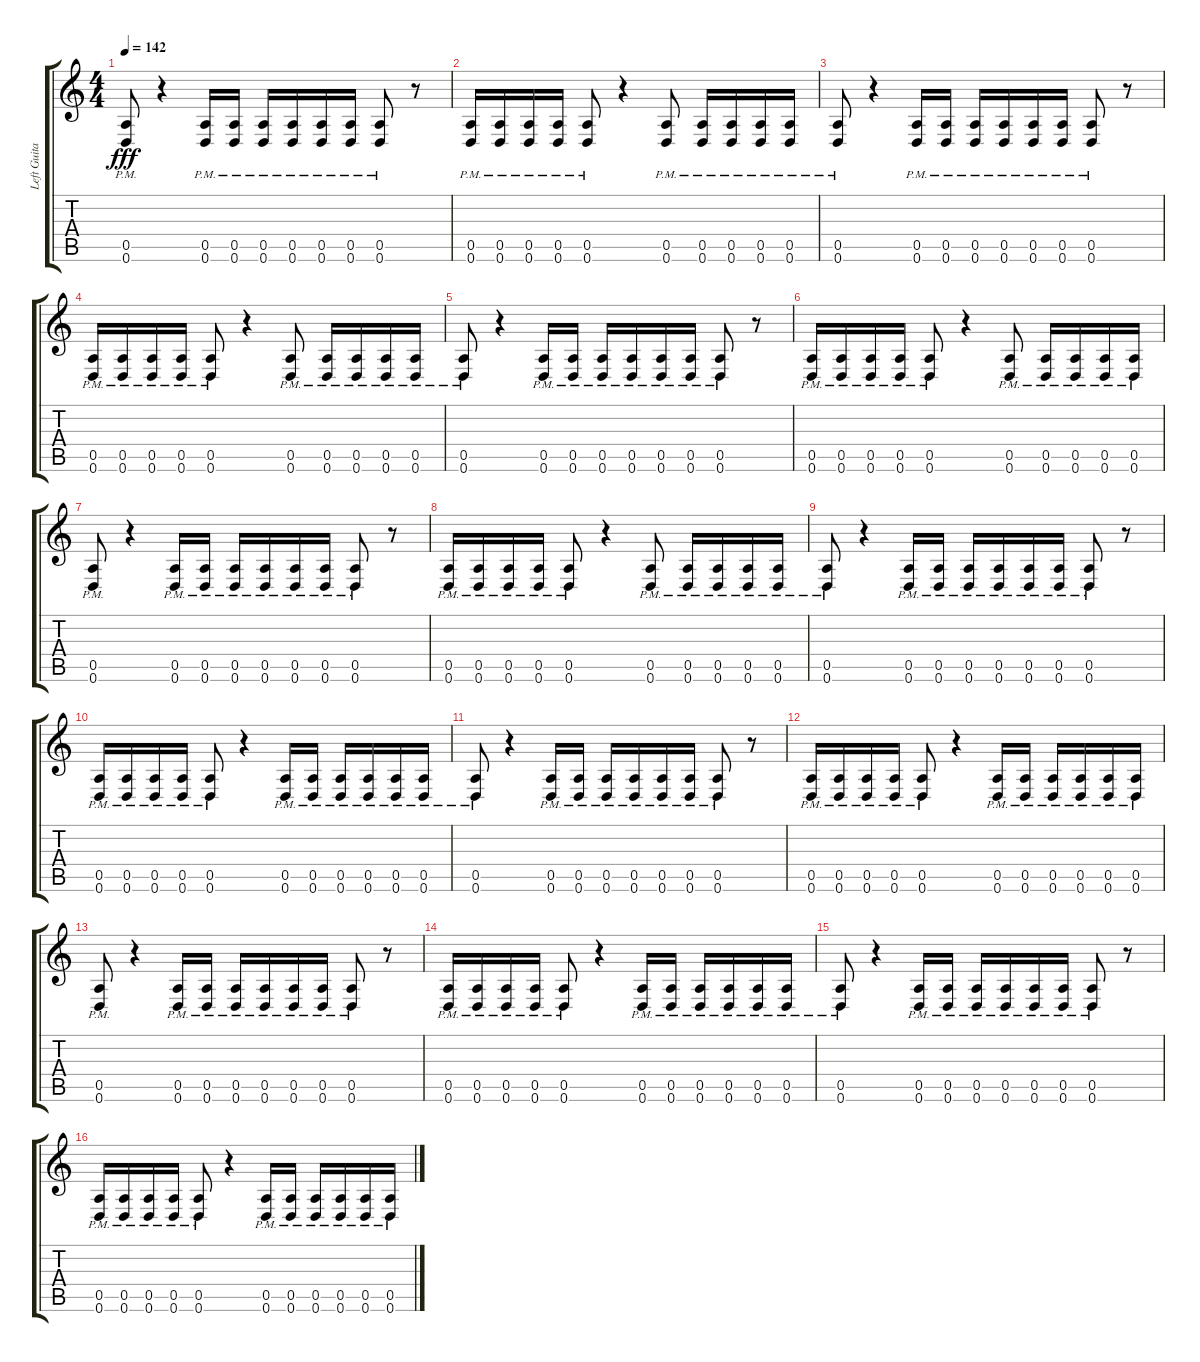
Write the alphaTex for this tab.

\track ("Left Guitar" "Left Guita") {instrument overdrivenguitar}
\staff {score tabs}
\tuning (E4 B3 G3 D3 A2 D2) {hide}
\ts (4 4)
\tempo 142
\clef g2
\ks c
(0.5{pm} 0.6{pm}).8{dy fff} r.4 (0.5{pm} 0.6{pm}).16 (0.5{pm} 0.6{pm}).16 (0.5{pm} 0.6{pm}).16 (0.5{pm} 0.6{pm}).16 (0.5{pm} 0.6{pm}).16 (0.5{pm} 0.6{pm}).16 (0.5{pm} 0.6{pm}).8 r.8 |
(0.5{pm} 0.6{pm}).16 (0.5{pm} 0.6{pm}).16 (0.5{pm} 0.6{pm}).16 (0.5{pm} 0.6{pm}).16 (0.5{pm} 0.6{pm}).8 r.4 (0.5{pm} 0.6{pm}).8 (0.5{pm} 0.6{pm}).16 (0.5{pm} 0.6{pm}).16 (0.5{pm} 0.6{pm}).16 (0.5{pm} 0.6{pm}).16 |
(0.5{pm} 0.6{pm}).8 r.4 (0.5{pm} 0.6{pm}).16 (0.5{pm} 0.6{pm}).16 (0.5{pm} 0.6{pm}).16 (0.5{pm} 0.6{pm}).16 (0.5{pm} 0.6{pm}).16 (0.5{pm} 0.6{pm}).16 (0.5{pm} 0.6{pm}).8 r.8 |
(0.5{pm} 0.6{pm}).16 (0.5{pm} 0.6{pm}).16 (0.5{pm} 0.6{pm}).16 (0.5{pm} 0.6{pm}).16 (0.5{pm} 0.6{pm}).8 r.4 (0.5{pm} 0.6{pm}).8 (0.5{pm} 0.6{pm}).16 (0.5{pm} 0.6{pm}).16 (0.5{pm} 0.6{pm}).16 (0.5{pm} 0.6{pm}).16 |
(0.5{pm} 0.6{pm}).8 r.4 (0.5{pm} 0.6{pm}).16 (0.5{pm} 0.6{pm}).16 (0.5{pm} 0.6{pm}).16 (0.5{pm} 0.6{pm}).16 (0.5{pm} 0.6{pm}).16 (0.5{pm} 0.6{pm}).16 (0.5{pm} 0.6{pm}).8 r.8 |
(0.5{pm} 0.6{pm}).16 (0.5{pm} 0.6{pm}).16 (0.5{pm} 0.6{pm}).16 (0.5{pm} 0.6{pm}).16 (0.5{pm} 0.6{pm}).8 r.4 (0.5{pm} 0.6{pm}).8 (0.5{pm} 0.6{pm}).16 (0.5{pm} 0.6{pm}).16 (0.5{pm} 0.6{pm}).16 (0.5{pm} 0.6{pm}).16 |
(0.5{pm} 0.6{pm}).8 r.4 (0.5{pm} 0.6{pm}).16 (0.5{pm} 0.6{pm}).16 (0.5{pm} 0.6{pm}).16 (0.5{pm} 0.6{pm}).16 (0.5{pm} 0.6{pm}).16 (0.5{pm} 0.6{pm}).16 (0.5{pm} 0.6{pm}).8 r.8 |
(0.5{pm} 0.6{pm}).16 (0.5{pm} 0.6{pm}).16 (0.5{pm} 0.6{pm}).16 (0.5{pm} 0.6{pm}).16 (0.5{pm} 0.6{pm}).8 r.4 (0.5{pm} 0.6{pm}).8 (0.5{pm} 0.6{pm}).16 (0.5{pm} 0.6{pm}).16 (0.5{pm} 0.6{pm}).16 (0.5{pm} 0.6{pm}).16 |
(0.5{pm} 0.6{pm}).8 r.4 (0.5{pm} 0.6{pm}).16 (0.5{pm} 0.6{pm}).16 (0.5{pm} 0.6{pm}).16 (0.5{pm} 0.6{pm}).16 (0.5{pm} 0.6{pm}).16 (0.5{pm} 0.6{pm}).16 (0.5{pm} 0.6{pm}).8 r.8 |
(0.5{pm} 0.6{pm}).16 (0.5{pm} 0.6{pm}).16 (0.5{pm} 0.6{pm}).16 (0.5{pm} 0.6{pm}).16 (0.5{pm} 0.6{pm}).8 r.4 (0.5{pm} 0.6{pm}).16 (0.5{pm} 0.6{pm}).16 (0.5{pm} 0.6{pm}).16 (0.5{pm} 0.6{pm}).16 (0.5{pm} 0.6{pm}).16 (0.5{pm} 0.6{pm}).16 |
(0.5{pm} 0.6{pm}).8 r.4 (0.5{pm} 0.6{pm}).16 (0.5{pm} 0.6{pm}).16 (0.5{pm} 0.6{pm}).16 (0.5{pm} 0.6{pm}).16 (0.5{pm} 0.6{pm}).16 (0.5{pm} 0.6{pm}).16 (0.5{pm} 0.6{pm}).8 r.8 |
(0.5{pm} 0.6{pm}).16 (0.5{pm} 0.6{pm}).16 (0.5{pm} 0.6{pm}).16 (0.5{pm} 0.6{pm}).16 (0.5{pm} 0.6{pm}).8 r.4 (0.5{pm} 0.6{pm}).16 (0.5{pm} 0.6{pm}).16 (0.5{pm} 0.6{pm}).16 (0.5{pm} 0.6{pm}).16 (0.5{pm} 0.6{pm}).16 (0.5{pm} 0.6{pm}).16 |
(0.5{pm} 0.6{pm}).8 r.4 (0.5{pm} 0.6{pm}).16 (0.5{pm} 0.6{pm}).16 (0.5{pm} 0.6{pm}).16 (0.5{pm} 0.6{pm}).16 (0.5{pm} 0.6{pm}).16 (0.5{pm} 0.6{pm}).16 (0.5{pm} 0.6{pm}).8 r.8 |
(0.5{pm} 0.6{pm}).16 (0.5{pm} 0.6{pm}).16 (0.5{pm} 0.6{pm}).16 (0.5{pm} 0.6{pm}).16 (0.5{pm} 0.6{pm}).8 r.4 (0.5{pm} 0.6{pm}).16 (0.5{pm} 0.6{pm}).16 (0.5{pm} 0.6{pm}).16 (0.5{pm} 0.6{pm}).16 (0.5{pm} 0.6{pm}).16 (0.5{pm} 0.6{pm}).16 |
(0.5{pm} 0.6{pm}).8 r.4 (0.5{pm} 0.6{pm}).16 (0.5{pm} 0.6{pm}).16 (0.5{pm} 0.6{pm}).16 (0.5{pm} 0.6{pm}).16 (0.5{pm} 0.6{pm}).16 (0.5{pm} 0.6{pm}).16 (0.5{pm} 0.6{pm}).8 r.8 |
(0.5{pm} 0.6{pm}).16 (0.5{pm} 0.6{pm}).16 (0.5{pm} 0.6{pm}).16 (0.5{pm} 0.6{pm}).16 (0.5{pm} 0.6{pm}).8 r.4 (0.5{pm} 0.6{pm}).16 (0.5{pm} 0.6{pm}).16 (0.5{pm} 0.6{pm}).16 (0.5{pm} 0.6{pm}).16 (0.5{pm} 0.6{pm}).16 (0.5{pm} 0.6{pm}).16
